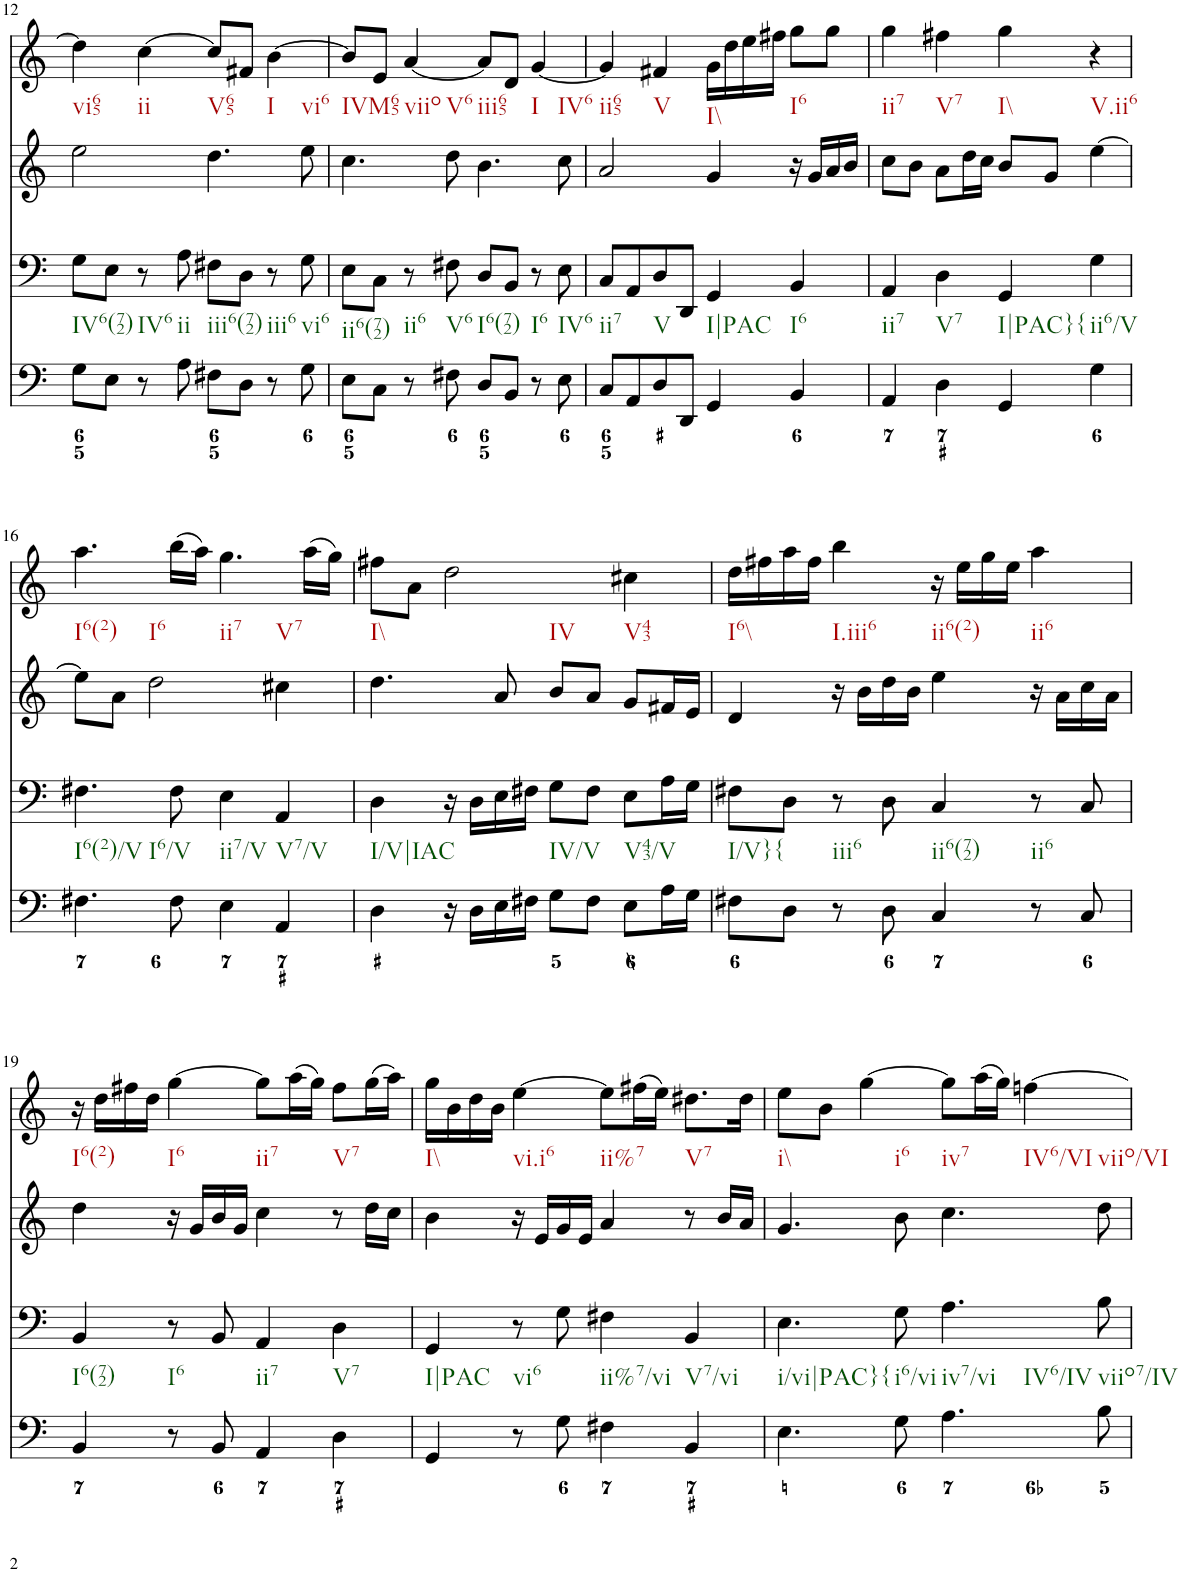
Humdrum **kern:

**kern	**kern	**kern	**kern
*part4	*part3	*part2	*part1
*staff4	*staff3	*staff2	*staff1
*I"violn	*I"violn	*I"cello	*I"organ
!!LO:PB:g=z
*clefF4	*clefF4	*clefG2	*clefG2
*k[]	*k[]	*k[]	*k[]
*M4/4	*M4/4	*M4/4	*M4/4
*met(c)	*met(c)	*met(c)	*met(c)
=12	=12	=12	=12
!	!	!	!LO:TX:b:t=vi65
!	!LO:TX:b:t=IV6(72)	!	!
8G\L	8G\L	2ee\	4dd\]
8E\J	8E\J	.	.
!	!	!	!LO:TX:b:t=ii
!	!LO:TX:b:t=IV6	!	!
8r	8r	.	[4cc\
!	!LO:TX:b:t=ii	!	!
8A\	8A\	.	.
!	!	!	!LO:TX:b:t=V65
!	!LO:TX:b:t=iii6(72)	!	!
8F#X\L	8F#X\L	4.dd\	8cc/L]
8D\J	8D\J	.	8f#X/J
!	!	!	!LO:TX:b:t=I
!	!	!	!LO:TX:b:t=vi6
!	!LO:TX:b:t=iii6	!	!
8r	8r	.	[4b\
!	!LO:TX:b:t=vi6	!	!
8G\	8G\	8ee\	.
=13	=13	=13	=13
!	!	!	!LO:TX:b:t=IVM65
!	!LO:TX:b:t=ii6(72)	!	!
8E\L	8E\L	4.cc\	8b/L]
8C\J	8C\J	.	8e/J
!	!	!	!LO:TX:b:t=viio
!	!	!	!LO:TX:b:t=V6
!	!LO:TX:b:t=ii6	!	!
8r	8r	.	[4a/
!	!LO:TX:b:t=V6	!	!
8F#X\	8F#X\	8dd\	.
!	!	!	!LO:TX:b:t=iii65
!	!LO:TX:b:t=I6(72)	!	!
8D/L	8D/L	4.b\	8a/L]
8BB/J	8BB/J	.	8d/J
!	!	!	!LO:TX:b:t=I
!	!	!	!LO:TX:b:t=IV6
!	!LO:TX:b:t=I6	!	!
8r	8r	.	[4g/
!	!LO:TX:b:t=IV6	!	!
8E\	8E\	8cc\	.
=14	=14	=14	=14
!	!	!	!LO:TX:b:t=ii65
!	!LO:TX:b:t=ii7	!	!
8C/L	8C/L	2a/	4g/]
8AA/	8AA/	.	.
!	!	!	!LO:TX:b:t=V
!	!LO:TX:b:t=V	!	!
8D/	8D/	.	4f#X/
8DD/J	8DD/J	.	.
!	!	!	!LO:TX:b:t=I\\
!	!LO:TX:b:t=I|PAC	!	!
4GG/	4GG/	4g/	16g\LL
.	.	.	16dd\
.	.	.	16ee\
.	.	.	16ff#X\JJ
!	!	!	!LO:TX:b:t=I6
!	!LO:TX:b:t=I6	!	!
4BB/	4BB/	16r	8gg\L
.	.	16g/LL	.
.	.	16a/	8gg\J
.	.	16b/JJ	.
=15	=15	=15	=15
!	!	!	!LO:TX:b:t=ii7
!	!LO:TX:b:t=ii7	!	!
4AA/	4AA/	8cc\L	4gg\
.	.	8b\J	.
!	!	!	!LO:TX:b:t=V7
!	!LO:TX:b:t=V7	!	!
4D\	4D\	8a\L	4ff#X\
.	.	16dd\L	.
.	.	16cc\JJ	.
!	!	!	!LO:TX:b:t=I\\
!	!LO:TX:b:t=I|PAC}{	!	!
4GG/	4GG/	8b/L	4gg\
.	.	8g/J	.
!	!	!	!LO:TX:b:t=V.ii6
!	!LO:TX:b:t=ii6/V	!	!
4G\	4G\	[4ee\	4r
!!LO:LB:g=z
=16	=16	=16	=16
!	!	!	!LO:TX:b:t=I6(2)
!	!	!	!LO:TX:b:t=I6
!	!LO:TX:b:t=I6(2)/V	!	!
!	!LO:TX:b:t=I6/V	!	!
4.F#X\	4.F#X\	8ee\L]	4.aa\
.	.	8a\J	.
.	.	2dd\	.
8F#\	8F#\	.	(16bb\LL
.	.	.	16aa\JJ)
!	!	!	!LO:TX:b:t=ii7
!	!	!	!LO:TX:b:t=V7
!	!LO:TX:b:t=ii7/V	!	!
4E\	4E\	.	4.gg\
!	!LO:TX:b:t=V7/V	!	!
4AA/	4AA/	4cc#X\	.
.	.	.	(16aa\LL
.	.	.	16gg\JJ)
=17	=17	=17	=17
!	!	!	!LO:TX:b:t=I\\
!	!LO:TX:b:t=I/V|IAC	!	!
4D\	4D\	4.dd\	8ff#X\L
.	.	.	8a\J
!	!	!	!LO:TX:b:t=IV
16r	16r	.	2dd\
16D\LL	16D\LL	.	.
16E\	16E\	8a/	.
16F#X\JJ	16F#X\JJ	.	.
!	!LO:TX:b:t=IV/V	!	!
8G\L	8G\L	8b/L	.
8F#\J	8F#\J	8a/J	.
!	!	!	!LO:TX:b:t=V43
!	!LO:TX:b:t=V43/V	!	!
8E\L	8E\L	8g/L	4cc#X\
16A\L	16A\L	16f#X/L	.
16G\JJ	16G\JJ	16e/JJ	.
=18	=18	=18	=18
!	!	!	!LO:TX:b:t=I6\\
!	!LO:TX:b:t=I/V}{	!	!
8F#X\L	8F#X\L	4d/	16dd\LL
.	.	.	16ff#X\
8D\J	8D\J	.	16aa\
.	.	.	16ff#\JJ
!	!	!	!LO:TX:b:t=I.iii6
!	!LO:TX:b:t=iii6	!	!
8r	8r	16r	4bb\
.	.	16b\LL	.
8D\	8D\	16dd\	.
.	.	16b\JJ	.
!	!	!	!LO:TX:b:t=ii6(2)
!	!LO:TX:b:t=ii6(72)	!	!
4C/	4C/	4ee\	16r
.	.	.	16ee\LL
.	.	.	16gg\
.	.	.	16ee\JJ
!	!	!	!LO:TX:b:t=ii6
!	!LO:TX:b:t=ii6	!	!
8r	8r	16r	4aa\
.	.	16a\LL	.
8C/	8C/	16cc\	.
.	.	16a\JJ	.
!!LO:LB:g=z
=19	=19	=19	=19
!	!	!	!LO:TX:b:t=I6(2)
!	!LO:TX:b:t=I6(72)	!	!
4BB/	4BB/	4dd\	16r
.	.	.	16dd\LL
.	.	.	16ff#X\
.	.	.	16dd\JJ
!	!	!	!LO:TX:b:t=I6
!	!LO:TX:b:t=I6	!	!
8r	8r	16r	[4gg\
.	.	16g/LL	.
8BB/	8BB/	16b/	.
.	.	16g/JJ	.
!	!	!	!LO:TX:b:t=ii7
!	!LO:TX:b:t=ii7	!	!
4AA/	4AA/	4cc\	8gg\L]
.	.	.	(16aa\L
.	.	.	16gg\JJ)
!	!	!	!LO:TX:b:t=V7
!	!LO:TX:b:t=V7	!	!
4D\	4D\	8r	8ff#\L
.	.	16dd\LL	(16gg\L
.	.	16cc\JJ	16aa\JJ)
=20	=20	=20	=20
!	!	!	!LO:TX:b:t=I\\
!	!LO:TX:b:t=I|PAC	!	!
4GG/	4GG/	4b\	16gg\LL
.	.	.	16b\
.	.	.	16dd\
.	.	.	16b\JJ
!	!	!	!LO:TX:b:t=vi.i6
!	!LO:TX:b:t=vi6	!	!
8r	8r	16r	[4ee\
.	.	16e/LL	.
8G\	8G\	16g/	.
.	.	16e/JJ	.
!	!	!	!LO:TX:b:t=ii%7
!	!LO:TX:b:t=ii%7/vi	!	!
4F#X\	4F#X\	4a/	8ee\L]
.	.	.	(16ff#X\L
.	.	.	16ee\JJ)
!	!	!	!LO:TX:b:t=V7
!	!LO:TX:b:t=V7/vi	!	!
4BB/	4BB/	8r	8.dd#X\L
.	.	16b/LL	.
.	.	16a/JJ	16dd#\Jk
=21	=21	=21	=21
!	!	!	!LO:TX:b:t=i\\
!	!LO:TX:b:t=i/vi|PAC}{	!	!
4.E\	4.E\	4.g/	8ee\L
.	.	.	8b\J
!	!	!	!LO:TX:b:t=i6
.	.	.	[4gg\
!	!LO:TX:b:t=i6/vi	!	!
8G\	8G\	8b\	.
!	!	!	!LO:TX:b:t=iv7
!	!LO:TX:b:t=iv7/vi	!	!
!	!LO:TX:b:t=IV6/IV	!	!
4.A\	4.A\	4.cc\	8gg\L]
.	.	.	(16aa\L
.	.	.	16gg\JJ)
!	!	!	!LO:TX:b:t=IV6/VI
!	!	!	!LO:TX:b:t=viio/VI
.	.	.	[4ffn\
!	!LO:TX:b:t=viio7/IV	!	!
8B\	8B\	8dd\	.
=	=	=	=
*-	*-	*-	*-
